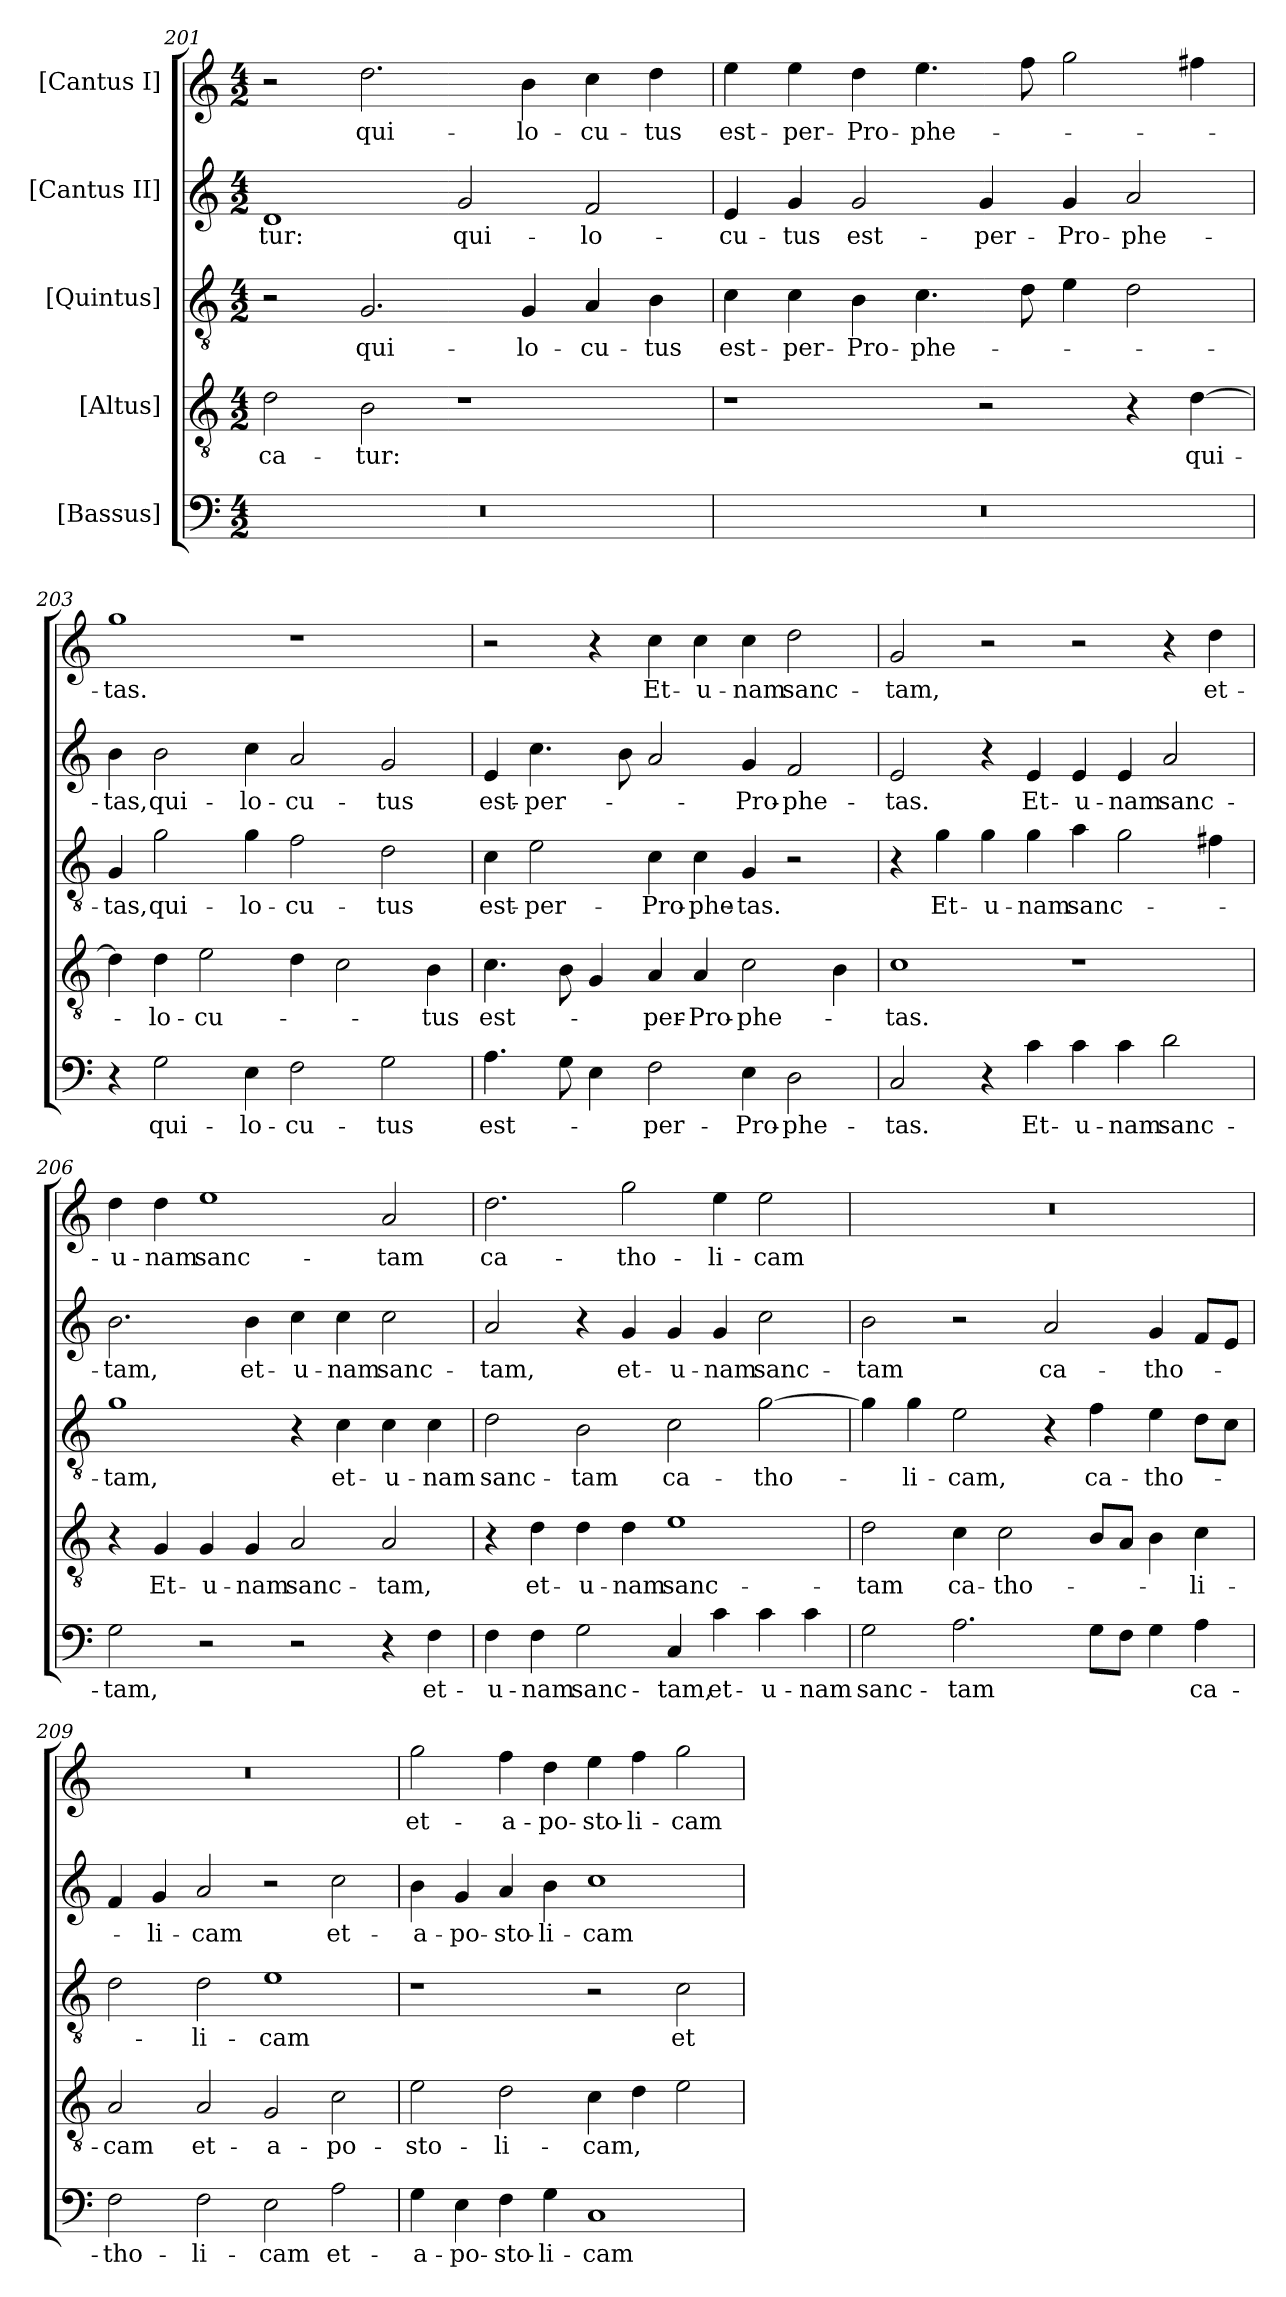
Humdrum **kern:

**kern	**text	**kern	**text	**kern	**text	**kern	**text	**kern	**text
*part5	*part5	*part4	*part4	*part3	*part3	*part2	*part2	*part1	*part1
*staff5	*staff5	*staff4	*staff4	*staff3	*staff3	*staff2	*staff2	*staff1	*staff1
*I"[Bassus]	*	*I"[Altus]	*	*I"[Quintus]	*	*I"[Cantus II]	*	*I"[Cantus I]	*
*clefF4	*	*clefGv2	*	*clefGv2	*	*clefG2	*	*clefG2	*
*k[]	*	*k[]	*	*k[]	*	*k[]	*	*k[]	*
*M4/2	*	*M4/2	*	*M4/2	*	*M4/2	*	*M4/2	*
=201	=201	=201	=201	=201	=201	=201	=201	=201	=201
0r	.	2d\	-ca-	2r	.	1d/	-tur:	2r	.
.	.	2B\	-tur:	2.G/	qui-	.	.	2.dd\	qui-
.	.	1r	.	.	.	2g/	qui-	.	.
.	.	.	.	4G/	lo-	.	.	4b\	lo-
.	.	.	.	4A/	-cu-	2f/	lo-	4cc\	-cu-
.	.	.	.	4B\	-tus	.	.	4dd\	-tus
=202	=202	=202	=202	=202	=202	=202	=202	=202	=202
0r	.	1r	.	4c\	est-	4e/	-cu-	4ee\	est-
.	.	.	.	4c\	per-	4g/	-tus	4ee\	per-
.	.	.	.	4B\	Pro-	2g/	est-	4dd\	Pro-
.	.	.	.	4.c\	-phe-	.	.	4.ee\	-phe-
.	.	2r	.	.	.	4g/	per-	.	.
.	.	.	.	8d\	.	.	.	8ff\	.
.	.	.	.	4e\	.	4g/	Pro-	2gg\	.
.	.	4r	.	2d\	.	2a/	-phe-	.	.
.	.	[4d\	qui-	.	.	.	.	4ff#X\	.
=203	=203	=203	=203	=203	=203	=203	=203	=203	=203
4r	.	4d\]	.	4G/	-tas,	4b\	-tas,	1gg\	-tas.
2G\	qui-	4d\	lo-	2g\	qui-	2b\	qui-	.	.
.	.	2e\	-cu-	.	.	.	.	.	.
4E\	lo-	.	.	4g\	lo-	4cc\	lo-	.	.
2F\	-cu-	4d\	.	2f\	-cu-	2a/	-cu-	1r	.
.	.	2c\	.	.	.	.	.	.	.
2G\	-tus	.	.	2d\	-tus	2g/	-tus	.	.
.	.	4B\	-tus	.	.	.	.	.	.
=204	=204	=204	=204	=204	=204	=204	=204	=204	=204
4.A\	est-	4.c\	est-	4c\	est-	4e/	est-	2r	.
.	.	.	.	2e\	per-	4.cc\	per-	.	.
8G\	.	8B\	.	.	.	.	.	.	.
4E\	.	4G/	.	.	.	.	.	4r	.
.	.	.	.	.	.	8b\	.	.	.
2F\	per-	4A/	per-	4c\	Pro-	2a/	.	4cc\	Et-
.	.	4A/	Pro-	4c\	-phe-	.	.	4cc\	u-
4E\	Pro-	2c\	-phe-	4G/	-tas.	4g/	Pro-	4cc\	-nam
2D\	-phe-	.	.	2r	.	2f/	-phe-	2dd\	sanc-
.	.	4B\	.	.	.	.	.	.	.
=205	=205	=205	=205	=205	=205	=205	=205	=205	=205
2C/	-tas.	1c\	-tas.	4r	.	2e/	-tas.	2g/	-tam,
.	.	.	.	4g\	Et-	.	.	.	.
4r	.	.	.	4g\	u-	4r	.	2r	.
4c\	Et-	.	.	4g\	-nam	4e/	Et-	.	.
4c\	u-	1r	.	4a\	sanc-	4e/	u-	2r	.
4c\	-nam	.	.	2g\	.	4e/	-nam	.	.
2d\	sanc-	.	.	.	.	2a/	sanc-	4r	.
.	.	.	.	4f#X\	.	.	.	4dd\	et-
=206	=206	=206	=206	=206	=206	=206	=206	=206	=206
2G\	-tam,	4r	.	1g\	-tam,	2.b\	-tam,	4dd\	u-
.	.	4G/	Et-	.	.	.	.	4dd\	-nam
2r	.	4G/	u-	.	.	.	.	1ee\	sanc-
.	.	4G/	-nam	.	.	4b\	et-	.	.
2r	.	2A/	sanc-	4r	.	4cc\	u-	.	.
.	.	.	.	4c\	et-	4cc\	-nam	.	.
4r	.	2A/	-tam,	4c\	u-	2cc\	sanc-	2a/	-tam
4F\	et-	.	.	4c\	-nam	.	.	.	.
=207	=207	=207	=207	=207	=207	=207	=207	=207	=207
4F\	u-	4r	.	2d\	sanc-	2a/	-tam,	2.dd\	ca-
4F\	-nam	4d\	et-	.	.	.	.	.	.
2G\	sanc-	4d\	u-	2B\	-tam	4r	.	.	.
.	.	4d\	-nam	.	.	4g/	et-	2gg\	-tho-
4C/	-tam,	1e\	sanc-	2c\	ca-	4g/	u-	.	.
4c\	et-	.	.	.	.	4g/	-nam	4ee\	-li-
4c\	u-	.	.	[2g\	-tho-	2cc\	sanc-	2ee\	-cam
4c\	-nam	.	.	.	.	.	.	.	.
=208	=208	=208	=208	=208	=208	=208	=208	=208	=208
2G\	sanc-	2d\	-tam	4g\]	.	2b\	-tam	0r	.
.	.	.	.	4g\	-li-	.	.	.	.
2.A\	-tam	4c\	ca-	2e\	-cam,	2r	.	.	.
.	.	2c\	-tho-	.	.	.	.	.	.
.	.	.	.	4r	.	2a/	ca-	.	.
8G\L	.	8B/L	.	4f\	ca-	.	.	.	.
8F\J	.	8A/J	.	.	.	.	.	.	.
4G\	.	4B\	.	4e\	-tho-	4g/	-tho-	.	.
4A\	ca-	4c\	-li-	8d\L	.	8f/L	.	.	.
.	.	.	.	8c\J	.	8e/J	.	.	.
=209	=209	=209	=209	=209	=209	=209	=209	=209	=209
2F\	-tho-	2A/	-cam	2d\	.	4f/	.	0r	.
.	.	.	.	.	.	4g/	-li-	.	.
2F\	-li-	2A/	et-	2d\	-li-	2a/	-cam	.	.
2E\	-cam	2G/	a-	1e\	-cam	2r	.	.	.
2A\	et-	2c\	-po-	.	.	2cc\	et-	.	.
=210	=210	=210	=210	=210	=210	=210	=210	=210	=210
4G\	a-	2e\	-sto-	1r	.	4b\	a-	2gg\	et-
4E\	-po-	.	.	.	.	4g/	-po-	.	.
4F\	-sto-	2d\	-li-	.	.	4a/	-sto-	4ff\	a-
4G\	-li-	.	.	.	.	4b\	-li-	4dd\	-po-
1C/	-cam	4c\	-cam,	2r	.	1cc\	-cam	4ee\	-sto-
.	.	4d\	.	.	.	.	.	4ff\	-li-
.	.	2e\	.	2c\	et-	.	.	2gg\	-cam
=	=	=	=	=	=	=	=	=	=
*-	*-	*-	*-	*-	*-	*-	*-	*-	*-
